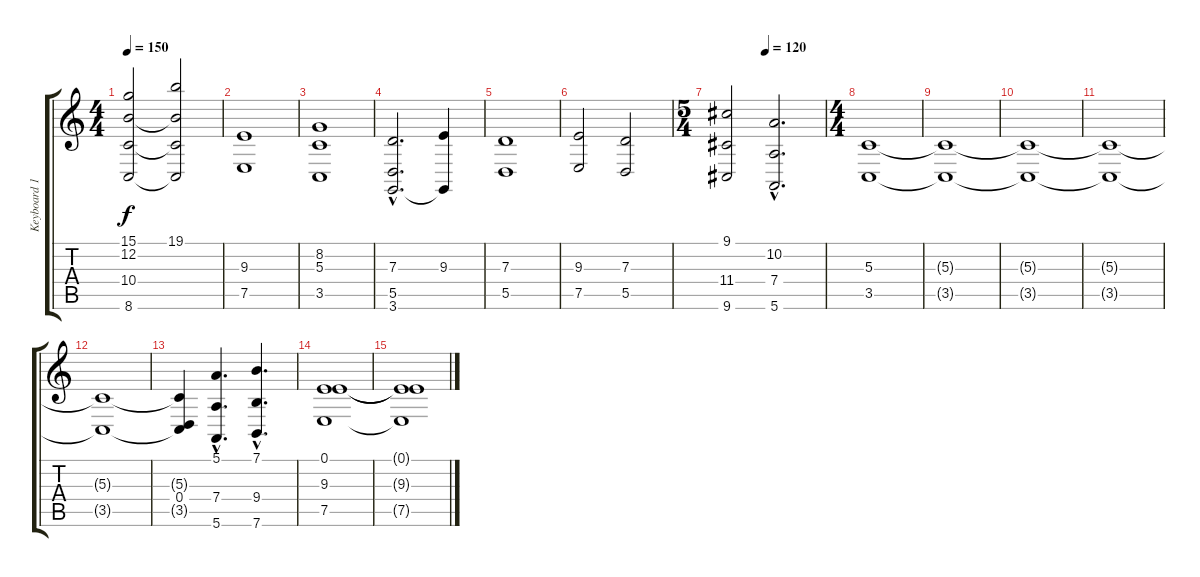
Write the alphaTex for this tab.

\track ("Keyboard 1" "Keyboard 1") {instrument stringensemble1}
\staff {score tabs}
\tuning (E4 B3 G3 D3 A2 E2) {hide}
\ts (4 4)
\tempo 150
\clef g2
\ks c
(15.1 12.2{t} 10.4{t} 8.6{t}).2{dy f} (19.1 12.2{t} 10.4{t} 8.6{t}).2 |
(9.3 7.5).1 |
(8.2 5.3 3.5).1 |
(7.3{hac} 5.5{hac} 3.6{hac}).2{d} (9.3 3.6{t}).4 |
(7.3 5.5).1 |
(9.3 7.5).2 (7.3 5.5).2 |
\ts (5 4)
\tempo (120 0.4)
(9.1 11.4 9.6).2 (10.2{hac} 7.4{hac} 5.6{hac}).2{d} |
\ts (4 4)
(5.3 3.5).1 |
(5.3{t} 3.5{t}).1 |
(5.3{t} 3.5{t}).1 |
(5.3{t} 3.5{t}).1 |
(5.3{t} 3.5{t}).1 |
(5.3{t} 0.4 3.5{t}).4 (5.1{hac} 7.4{hac} 5.6{hac}).4{d} (7.1{hac} 9.4{hac} 7.6{hac}).4{d} |
(0.1 9.3 7.5).1 |
(0.1{t} 9.3{t} 7.5{t}).1
